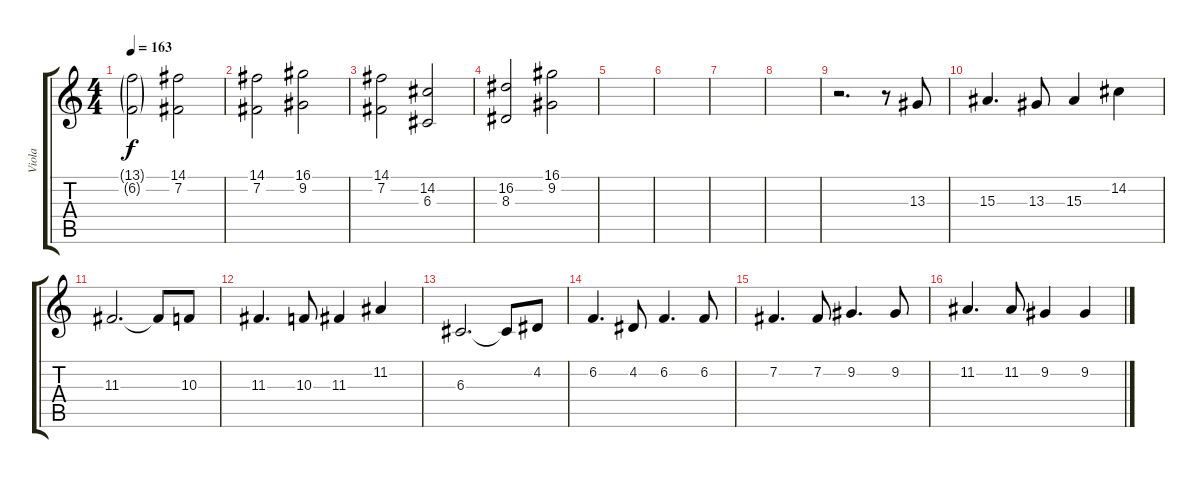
\track ("Viola" "Viola") {instrument viola}
\staff {score tabs}
\tuning (E4 B3 G3 D3 A2 E2) {hide}
\ts (4 4)
\tempo 163
\clef g2
\ks c
(13.1{g} 6.2{g}).2{dy f} (14.1 7.2).2 |
(14.1 7.2).2 (16.1 9.2).2 |
(14.1 7.2).2 (14.2 6.3).2 |
(16.2 8.3).2 (16.1 9.2).2 |
|
|
|
|
r.2{d} r.8 13.3.8 |
15.3.4{d} 13.3.8 15.3.4 14.2.4 |
11.3.2{d} 11.3{t}.8 10.3.8 |
11.3.4{d} 10.3.8 11.3.4 11.2.4 |
6.3.2{d} 6.3{t}.8 4.2.8 |
6.2.4{d} 4.2.8 6.2.4{d} 6.2.8 |
7.2.4{d} 7.2.8 9.2.4{d} 9.2.8 |
11.2.4{d} 11.2.8 9.2.4 9.2.4
